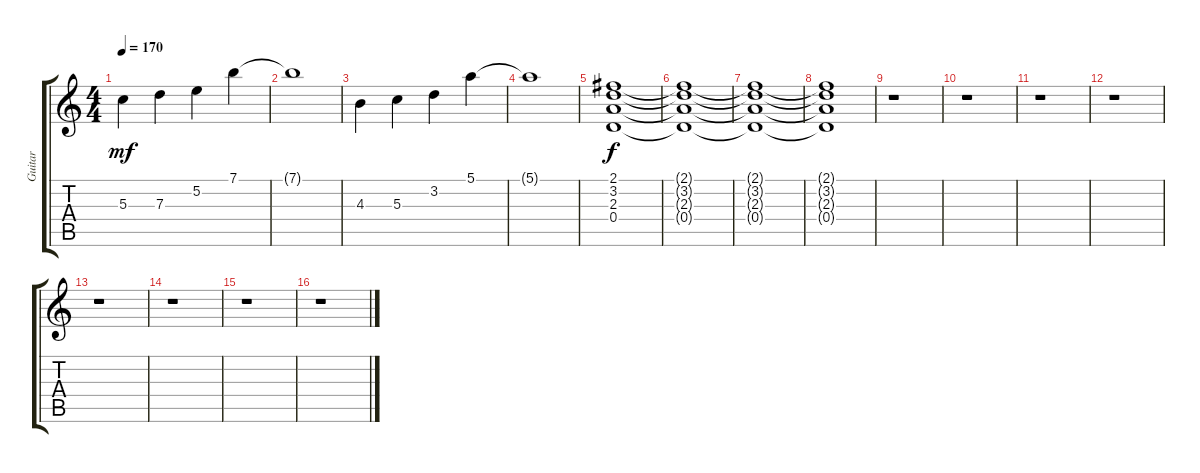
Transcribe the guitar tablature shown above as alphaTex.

\track ("Guitar" "Guitar") {instrument distortionguitar}
\staff {score tabs}
\tuning (E4 B3 G3 D3 A2 E2) {hide}
\ts (4 4)
\tempo 170
\clef g2
\ks c
5.3.4{dy mf} 7.3.4 5.2.4 7.1.4 |
7.1{t}.1 |
4.3.4 5.3.4 3.2.4 5.1.4 |
5.1{t}.1 |
(2.1 3.2 2.3 0.4).1{dy f} |
(2.1{t} 3.2{t} 2.3{t} 0.4{t}).1 |
(2.1{t} 3.2{t} 2.3{t} 0.4{t}).1 |
(2.1{t} 3.2{t} 2.3{t} 0.4{t}).1 |
r.1 |
r.1 |
r.1 |
r.1 |
r.1 |
r.1 |
r.1 |
r.1
